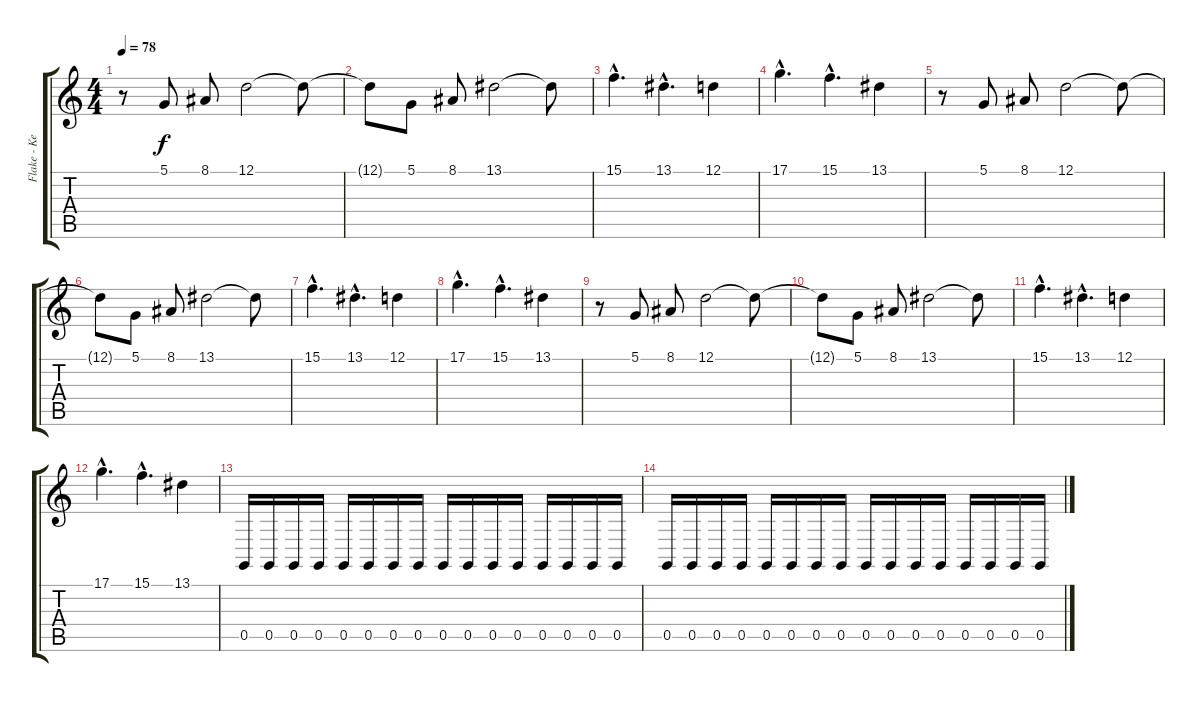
\track ("Flake - Keys" "Flake - Ke") {instrument flute}
\staff {score tabs}
\tuning (D4 A3 F3 C3 G2 C2) {hide}
\ts (4 4)
\tempo 78
\clef g2
\ks c
r.8{dy f instrument flute} 5.1.8 8.1.8 12.1.2 12.1{t}.8 |
12.1{t}.8 5.1.8 8.1.8 13.1.2 13.1{t}.8 |
15.1{hac}.4{d} 13.1{hac}.4{d} 12.1.4 |
17.1{hac}.4{d} 15.1{hac}.4{d} 13.1.4 |
r.8 5.1.8 8.1.8 12.1.2 12.1{t}.8 |
12.1{t}.8 5.1.8 8.1.8 13.1.2 13.1{t}.8 |
15.1{hac}.4{d} 13.1{hac}.4{d} 12.1.4 |
17.1{hac}.4{d} 15.1{hac}.4{d} 13.1.4 |
r.8 5.1.8 8.1.8 12.1.2 12.1{t}.8 |
12.1{t}.8 5.1.8 8.1.8 13.1.2 13.1{t}.8 |
15.1{hac}.4{d} 13.1{hac}.4{d} 12.1.4 |
17.1{hac}.4{d} 15.1{hac}.4{d} 13.1.4 |
0.5.16{balance 0 instrument lead2sawtooth} 0.5.16{volume 16 balance 16} 0.5.16 0.5.16 0.5.16 0.5.16 0.5.16 0.5.16 0.5.16 0.5.16 0.5.16 0.5.16 0.5.16 0.5.16 0.5.16 0.5.16 |
0.5.16 0.5.16 0.5.16 0.5.16 0.5.16 0.5.16 0.5.16 0.5.16 0.5.16 0.5.16 0.5.16 0.5.16 0.5.16 0.5.16 0.5.16 0.5.16
